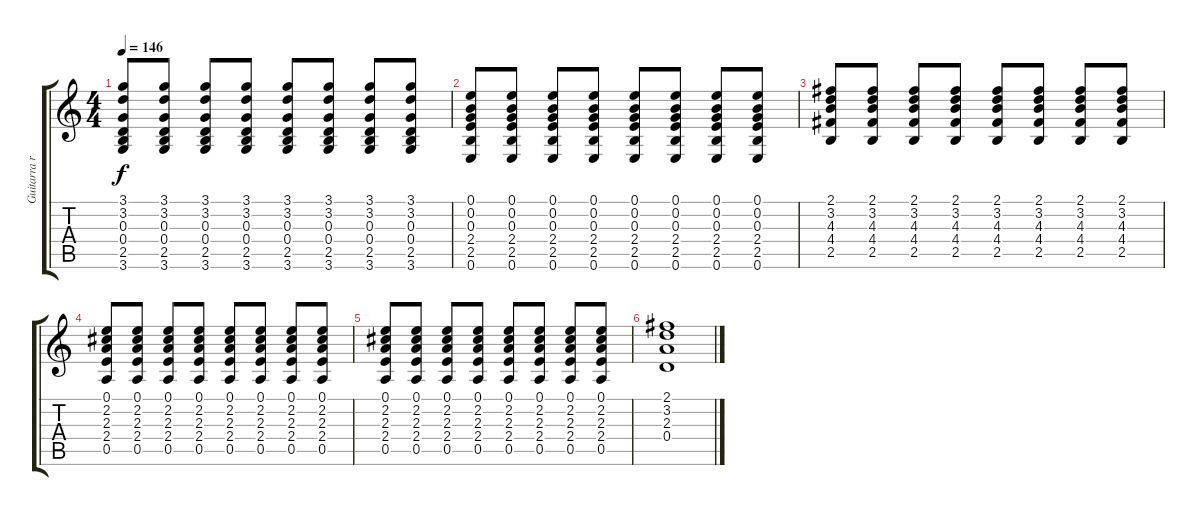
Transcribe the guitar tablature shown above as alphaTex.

\track ("Guitarra ritmica" "Guitarra r") {instrument electricguitarjazz}
\staff {score tabs}
\tuning (E4 B3 G3 D3 A2 E2) {hide}
\ts (4 4)
\tempo 146
\clef g2
\ks c
(3.1 3.2 0.3 0.4 2.5 3.6).8{dy f} (3.1 3.2 0.3 0.4 2.5 3.6).8 (3.1 3.2 0.3 0.4 2.5 3.6).8 (3.1 3.2 0.3 0.4 2.5 3.6).8 (3.1 3.2 0.3 0.4 2.5 3.6).8 (3.1 3.2 0.3 0.4 2.5 3.6).8 (3.1 3.2 0.3 0.4 2.5 3.6).8 (3.1 3.2 0.3 0.4 2.5 3.6).8 |
(0.1 0.2 0.3 2.4 2.5 0.6).8 (0.1 0.2 0.3 2.4 2.5 0.6).8 (0.1 0.2 0.3 2.4 2.5 0.6).8 (0.1 0.2 0.3 2.4 2.5 0.6).8 (0.1 0.2 0.3 2.4 2.5 0.6).8 (0.1 0.2 0.3 2.4 2.5 0.6).8 (0.1 0.2 0.3 2.4 2.5 0.6).8 (0.1 0.2 0.3 2.4 2.5 0.6).8 |
(2.1 3.2 4.3 4.4 2.5).8 (2.1 3.2 4.3 4.4 2.5).8 (2.1 3.2 4.3 4.4 2.5).8 (2.1 3.2 4.3 4.4 2.5).8 (2.1 3.2 4.3 4.4 2.5).8 (2.1 3.2 4.3 4.4 2.5).8 (2.1 3.2 4.3 4.4 2.5).8 (2.1 3.2 4.3 4.4 2.5).8 |
(0.1 2.2 2.3 2.4 0.5).8 (0.1 2.2 2.3 2.4 0.5).8 (0.1 2.2 2.3 2.4 0.5).8 (0.1 2.2 2.3 2.4 0.5).8 (0.1 2.2 2.3 2.4 0.5).8 (0.1 2.2 2.3 2.4 0.5).8 (0.1 2.2 2.3 2.4 0.5).8 (0.1 2.2 2.3 2.4 0.5).8 |
(0.1 2.2 2.3 2.4 0.5).8 (0.1 2.2 2.3 2.4 0.5).8 (0.1 2.2 2.3 2.4 0.5).8 (0.1 2.2 2.3 2.4 0.5).8 (0.1 2.2 2.3 2.4 0.5).8 (0.1 2.2 2.3 2.4 0.5).8 (0.1 2.2 2.3 2.4 0.5).8 (0.1 2.2 2.3 2.4 0.5).8 |
(2.1 3.2 2.3 0.4).1
